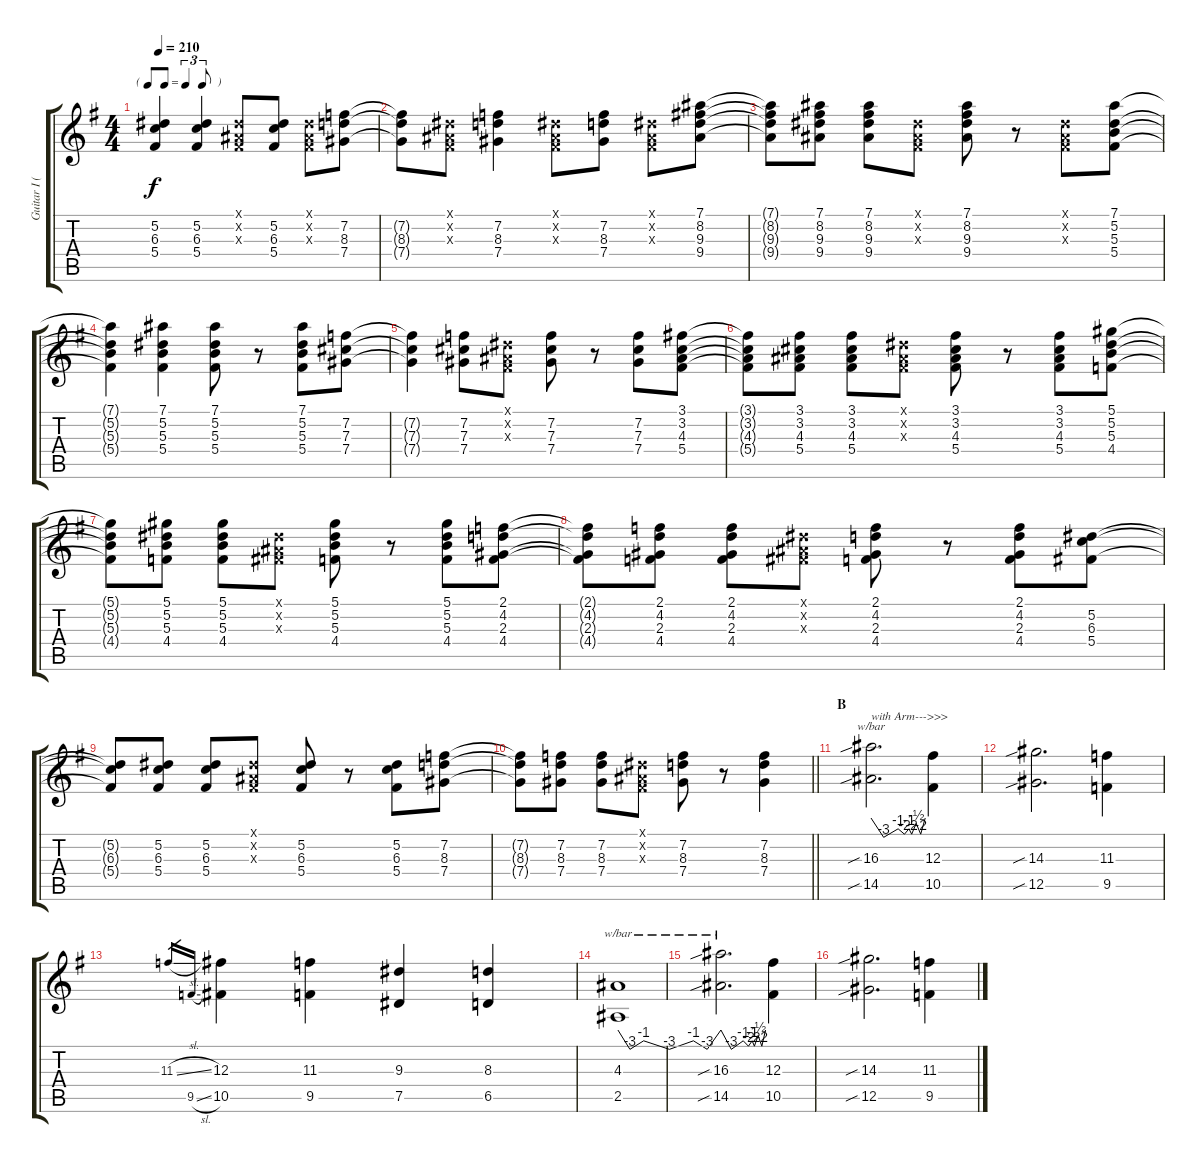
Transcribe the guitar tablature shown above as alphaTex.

\track ("Guitar I (Sakito)" "Guitar I (") {instrument overdrivenguitar}
\staff {score tabs}
\tuning (Eb4 Bb3 Gb3 Db3 Ab2 Eb2) {hide}
\ts (4 4)
\tf triplet8th
\tempo 210
\clef g2
\ks g
(5.2{t} 6.3{t} 5.4{t}).4{dy f} (5.2 6.3 5.4).4 (0.1{x} 0.2{x} 0.3{x}).8 (5.2 6.3 5.4).8 (0.1{x} 0.2{x} 0.3{x}).8 (7.2 8.3 7.4).8 |
(7.2{t} 8.3{t} 7.4{t}).8 (0.1{x} 0.2{x} 0.3{x}).8 (7.2 8.3 7.4).4 (0.1{x} 0.2{x} 0.3{x}).8 (7.2 8.3 7.4).8 (0.1{x} 0.2{x} 0.3{x}).8 (7.1 8.2 9.3 9.4).8 |
(7.1{t} 8.2{t} 9.3{t} 9.4{t}).8 (7.1 8.2 9.3 9.4).8 (7.1 8.2 9.3 9.4).8 (0.1{x} 0.2{x} 0.3{x}).8 (7.1 8.2 9.3 9.4).8 r.8 (0.1{x} 0.2{x} 0.3{x}).8 (7.1 5.2 5.3 5.4).8 |
(7.1{t} 5.2{t} 5.3{t} 5.4{t}).4 (7.1 5.2 5.3 5.4).4 (7.1 5.2 5.3 5.4).8 r.8 (7.1 5.2 5.3 5.4).8 (7.2 7.3 7.4).8 |
(7.2{t} 7.3{t} 7.4{t}).4 (7.2 7.3 7.4).8 (0.1{x} 0.2{x} 0.3{x}).8 (7.2 7.3 7.4).8 r.8 (7.2 7.3 7.4).8 (3.1 3.2 4.3 5.4).8 |
(3.1{t} 3.2{t} 4.3{t} 5.4{t}).8 (3.1 3.2 4.3 5.4).8 (3.1 3.2 4.3 5.4).8 (0.1{x} 0.2{x} 0.3{x}).8 (3.1 3.2 4.3 5.4).8 r.8 (3.1 3.2 4.3 5.4).8 (5.1 5.2 5.3 4.4).8 |
(5.1{t} 5.2{t} 5.3{t} 4.4{t}).8 (5.1 5.2 5.3 4.4).8 (5.1 5.2 5.3 4.4).8 (0.1{x} 0.2{x} 0.3{x}).8 (5.1 5.2 5.3 4.4).8 r.8 (5.1 5.2 5.3 4.4).8 (2.1 4.2 2.3 4.4).8 |
(2.1{t} 4.2{t} 2.3{t} 4.4{t}).8 (2.1 4.2 2.3 4.4).8 (2.1 4.2 2.3 4.4).8 (0.1{x} 0.2{x} 0.3{x}).8 (2.1 4.2 2.3 4.4).8 r.8 (2.1 4.2 2.3 4.4).8 (5.2 6.3 5.4).8 |
(5.2{t} 6.3{t} 5.4{t}).8 (5.2 6.3 5.4).8 (5.2 6.3 5.4).8 (0.1{x} 0.2{x} 0.3{x}).8 (5.2 6.3 5.4).8 r.8 (5.2 6.3 5.4).8 (7.2 8.3 7.4).8 |
\barLineRight lightlight
(7.2{t} 8.3{t} 7.4{t}).8 (7.2 8.3 7.4).8 (7.2 8.3 7.4).8 (0.1{x} 0.2{x} 0.3{x}).8 (7.2 8.3 7.4).8 r.8 (7.2 8.3 7.4).4 |
\section ("" "B")
(16.3{sib} 14.5{sib}).2{d tbe (custom default 0 0 14 -12 30 -4 37 -8 42 -4 45 -8 50 -2 55 -8 60 0) txt "with Arm--->>>"} (12.3 10.5).4 |
(14.3{sib} 12.5{sib}).2{d} (11.3 9.5).4 |
11.3{sl}.16{gr} 9.5{sl}.16{gr} (12.3 10.5).4 (11.3 9.5).4 (9.3 7.5).4 (8.3 6.5).4 |
(4.3 2.5).1{tbe (custom default 0 0 7 -12 15 -4 30 -12 44 -4 52 -12 60 0)} |
(16.3{sib} 14.5{sib}).2{d tbe (custom default 0 0 14 -12 30 -4 37 -8 42 -4 45 -8 50 -2 55 -8 60 0)} (12.3 10.5).4 |
(14.3{sib} 12.5{sib}).2{d} (11.3 9.5).4
